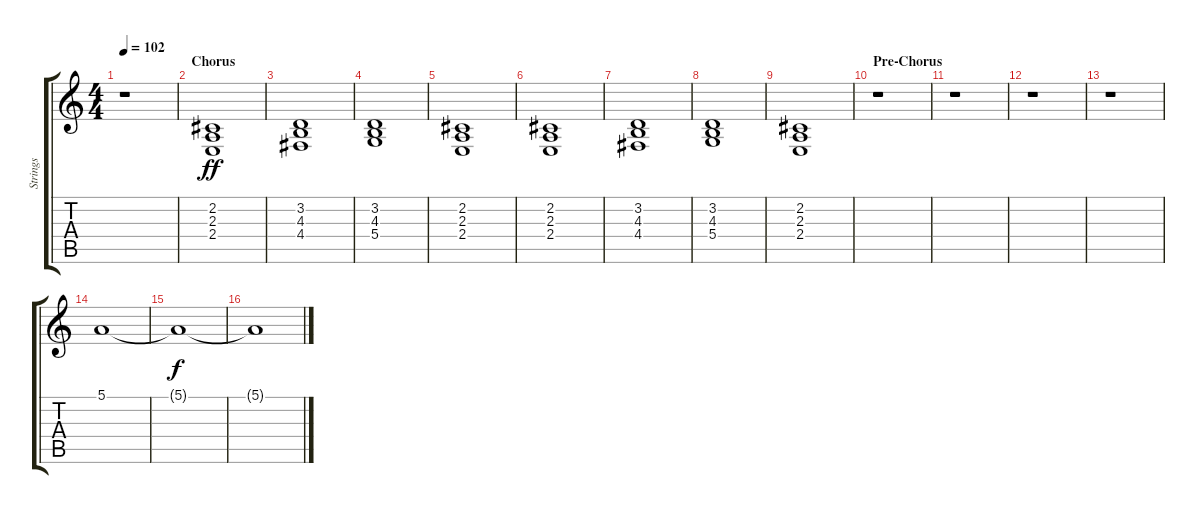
\track ("Strings" "Strings") {instrument synthstrings1}
\staff {score tabs}
\tuning (E4 B3 G3 D3 A2 E2) {hide}
\ts (4 4)
\tempo 102
\clef g2
\ks c
r.1{dy ff} |
\section ("" "Chorus")
(2.2 2.3 2.4).1 |
(3.2 4.3 4.4).1 |
(3.2 4.3 5.4).1 |
(2.2 2.3 2.4).1 |
(2.2 2.3 2.4).1 |
(3.2 4.3 4.4).1 |
(3.2 4.3 5.4).1 |
(2.2 2.3 2.4).1 |
\section ("" "Pre-Chorus")
r.1 |
r.1 |
r.1 |
r.1 |
5.1.1 |
5.1{t}.1{dy f} |
5.1{t}.1
